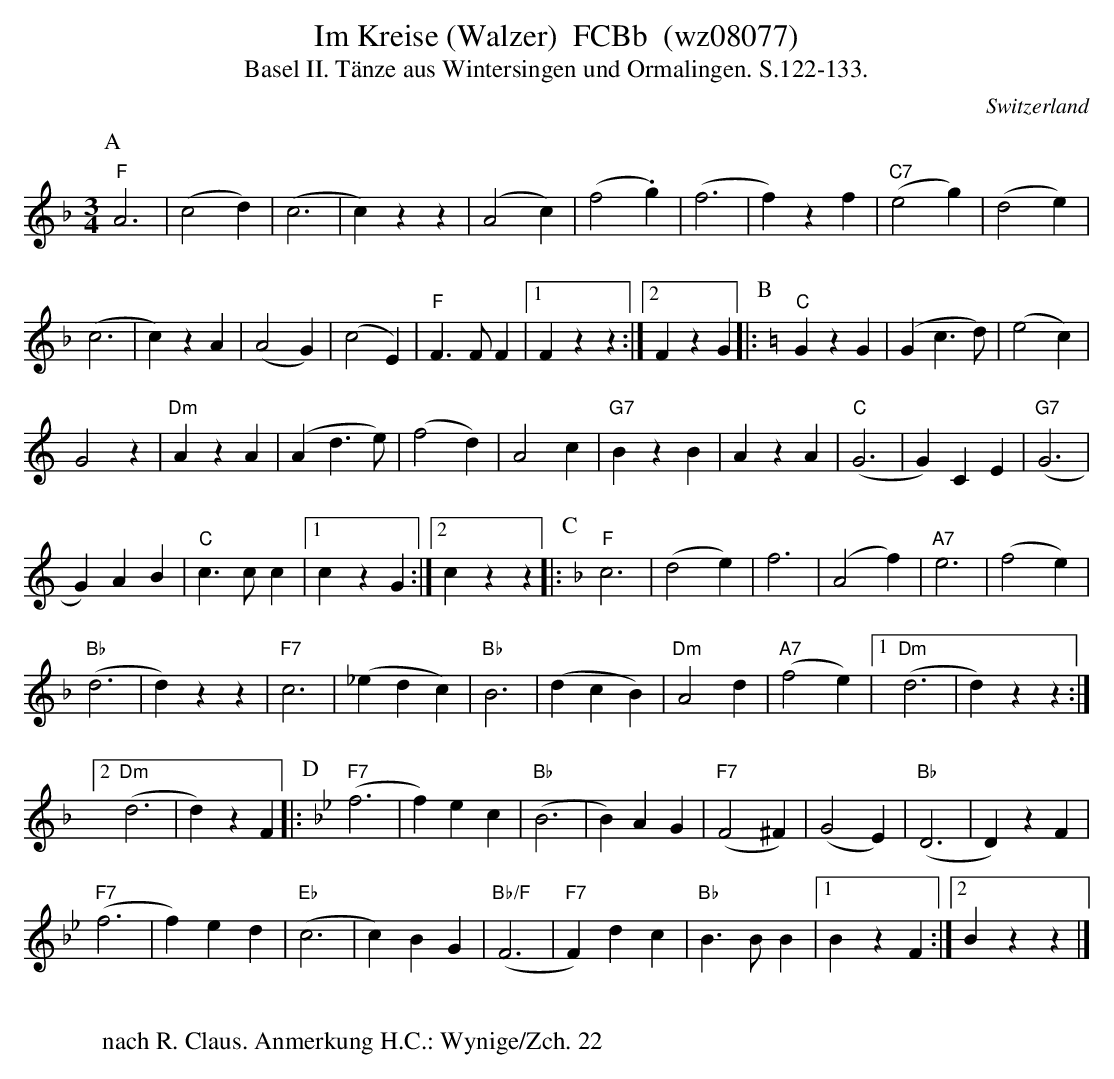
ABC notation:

X:1
T:Im Kreise (Walzer)  FCBb  (wz08077)
T: Basel II. Tänze aus Wintersingen und Ormalingen. S.122-133.
M:3/4
L:1/4
O:Switzerland
K:F major
[P:A] "F"A3 | (c2d) | (c3 | c)zz | (A2c) | (f2.g) | (f3 | f)zf | ("C7"e2g) | (d2e) |
(c3 | c)zA | (A2G) | (c2E) | "F"F>FF |1 Fzz :|2 FzG |: [P:B] [K:C] "C"GzG | (Gc>d) | (e2c) |
G2z | "Dm"AzA | (Ad>e) | (f2d) | A2c | "G7"BzB | AzA | ("C"G3 | G)CE | ("G7"G3 |
G)AB | "C"c>cc |1 czG :|2 czz |: [P:C] [K:F] "F"c3 | (d2e) | f3 | (A2f ) | "A7"e3 | (f2e) |
("Bb"d3 | d)zz | "F7"c3 | (_edc) | "Bb"B3 | (dcB) | "Dm"A2d | ("A7"f2e) |1 ("Dm"d3 | d)zz :|2
("Dm"d3 | d)zF |: [P:D] [K:Bb] ("F7"f3 | f)ec | ("Bb"B3 | B)AG | ("F7"F2^F) | (G2E) | ("Bb"D3 | D)zF |
("F7"f3 | f)ed | ("Eb"c3 | c)BG | ("Bb/F"F3 | "F7"F)dc | "Bb"B>BB |1 BzF :|2 Bzz |]
W:
W:nach R. Claus. Anmerkung H.C.: Wynige/Zch. 22
